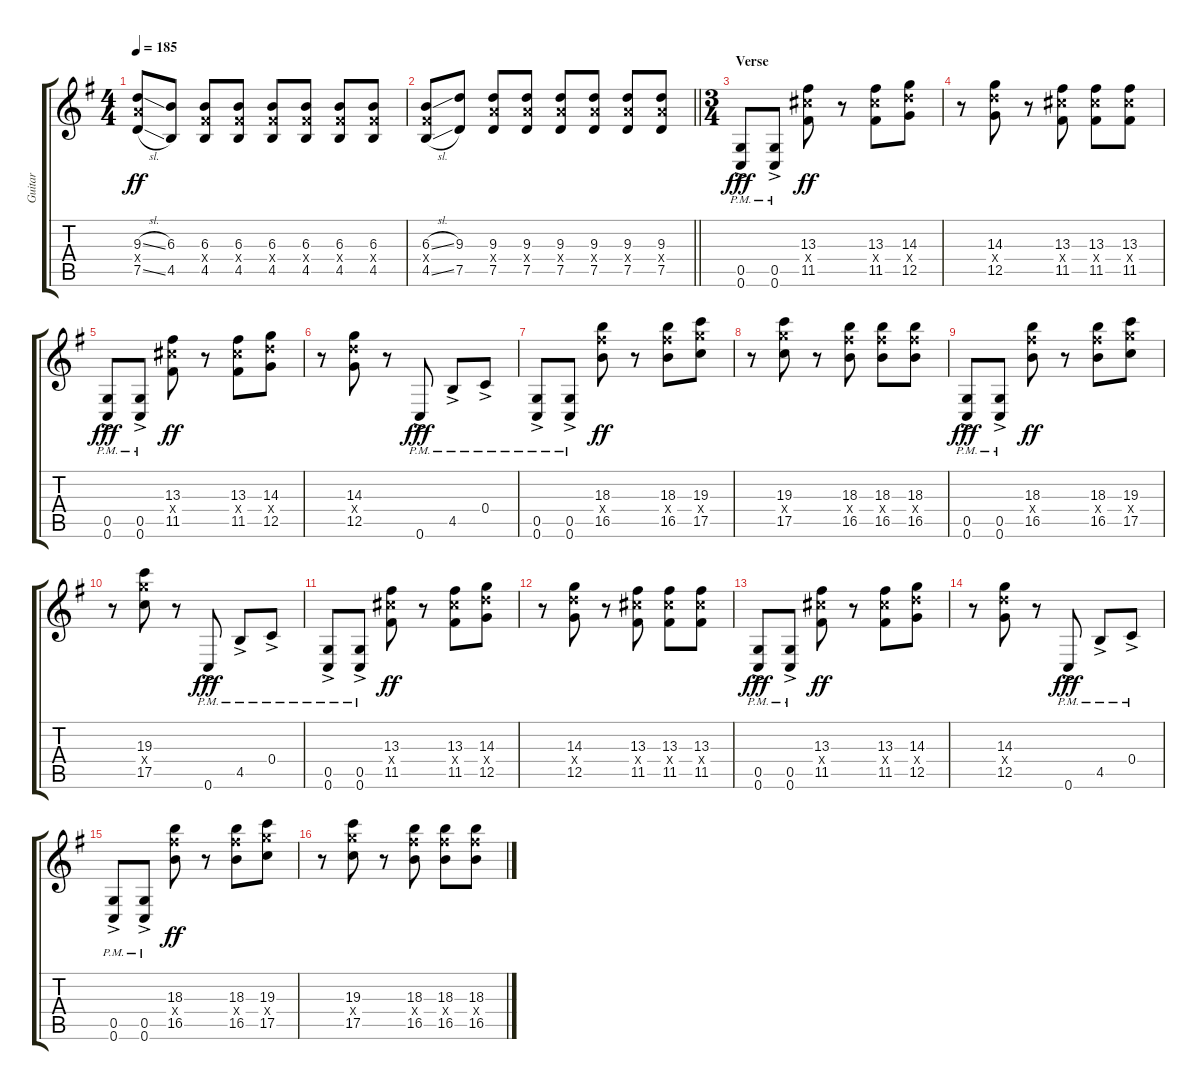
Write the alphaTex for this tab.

\track ("Guitar " "Guitar ") {instrument distortionguitar}
\staff {score tabs}
\tuning (D4 A3 F3 C3 G2 C2) {hide}
\ts (4 4)
\tempo 185
\clef g2
\ks g
(9.3{sl} 9.4{x} 7.5{sl}).8{dy ff} (6.3 4.5).8 (6.3 6.4{x} 4.5).8 (6.3 6.4{x} 4.5).8 (6.3 6.4{x} 4.5).8 (6.3 6.4{x} 4.5).8 (6.3 6.4{x} 4.5).8 (6.3 6.4{x} 4.5).8 |
\barLineRight lightlight
(6.3{sl} 6.4{x} 4.5{sl}).8 (9.3 7.5).8 (9.3 9.4{x} 7.5).8 (9.3 9.4{x} 7.5).8 (9.3 9.4{x} 7.5).8 (9.3 9.4{x} 7.5).8 (9.3 9.4{x} 7.5).8 (9.3 9.4{x} 7.5).8 |
\ts (3 4)
\section ("" "Verse")
(0.5{ac pm} 0.6{ac pm}).8{dy fff} (0.5{ac pm} 0.6{ac pm}).8 (13.3 13.4{x} 11.5).8{dy ff} r.8 (13.3 13.4{x} 11.5).8 (14.3 14.4{x} 12.5).8 |
r.8 (14.3 14.4{x} 12.5).8 r.8 (13.3 13.4{x} 11.5).8 (13.3 13.4{x} 11.5).8 (13.3 13.4{x} 11.5).8 |
(0.5{ac pm} 0.6{ac pm}).8{dy fff} (0.5{ac pm} 0.6{ac pm}).8 (13.3 13.4{x} 11.5).8{dy ff} r.8 (13.3 13.4{x} 11.5).8 (14.3 14.4{x} 12.5).8 |
r.8 (14.3 14.4{x} 12.5).8 r.8 0.6{ac pm}.8{dy fff} 4.5{ac pm}.8 0.4{ac pm}.8 |
(0.5{ac pm} 0.6{ac pm}).8 (0.5{ac pm} 0.6{ac pm}).8 (18.3 18.4{x} 16.5).8{dy ff} r.8 (18.3 18.4{x} 16.5).8 (19.3 19.4{x} 17.5).8 |
r.8 (19.3 19.4{x} 17.5).8 r.8 (18.3 18.4{x} 16.5).8 (18.3 18.4{x} 16.5).8 (18.3 18.4{x} 16.5).8 |
(0.5{ac pm} 0.6{ac pm}).8{dy fff} (0.5{ac pm} 0.6{ac pm}).8 (18.3 18.4{x} 16.5).8{dy ff} r.8 (18.3 18.4{x} 16.5).8 (19.3 19.4{x} 17.5).8 |
r.8 (19.3 19.4{x} 17.5).8 r.8 0.6{ac pm}.8{dy fff} 4.5{ac pm}.8 0.4{ac pm}.8 |
(0.5{ac pm} 0.6{ac pm}).8 (0.5{ac pm} 0.6{ac pm}).8 (13.3 13.4{x} 11.5).8{dy ff} r.8 (13.3 13.4{x} 11.5).8 (14.3 14.4{x} 12.5).8 |
r.8 (14.3 14.4{x} 12.5).8 r.8 (13.3 13.4{x} 11.5).8 (13.3 13.4{x} 11.5).8 (13.3 13.4{x} 11.5).8 |
(0.5{ac pm} 0.6{ac pm}).8{dy fff} (0.5{ac pm} 0.6{ac pm}).8 (13.3 13.4{x} 11.5).8{dy ff} r.8 (13.3 13.4{x} 11.5).8 (14.3 14.4{x} 12.5).8 |
r.8 (14.3 14.4{x} 12.5).8 r.8 0.6{ac pm}.8{dy fff} 4.5{ac pm}.8 0.4{ac pm}.8 |
(0.5{ac pm} 0.6{ac pm}).8 (0.5{ac pm} 0.6{ac pm}).8 (18.3 18.4{x} 16.5).8{dy ff} r.8 (18.3 18.4{x} 16.5).8 (19.3 19.4{x} 17.5).8 |
r.8 (19.3 19.4{x} 17.5).8 r.8 (18.3 18.4{x} 16.5).8 (18.3 18.4{x} 16.5).8 (18.3 18.4{x} 16.5).8
